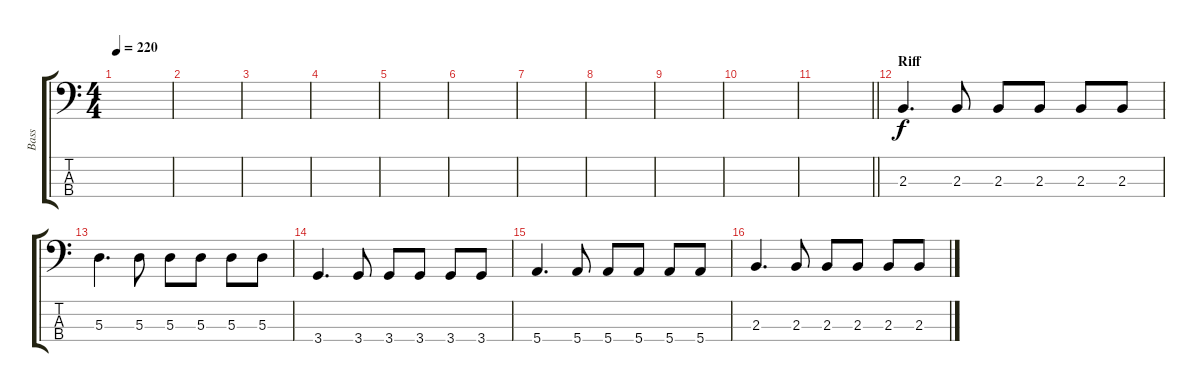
\track ("Bass" "Bass") {instrument electricbasspick}
\staff {score tabs}
\tuning (G2 D2 A1 E1) {hide}
\ts (4 4)
\tempo 220
\clef f4
\ks c
|
|
|
|
|
|
|
|
|
|
\barLineRight lightlight
|
\section ("" "Riff")
2.3.4{d} 2.3.8 2.3.8 2.3.8 2.3.8 2.3.8 |
5.3.4{d} 5.3.8 5.3.8 5.3.8 5.3.8 5.3.8 |
3.4.4{d} 3.4.8 3.4.8 3.4.8 3.4.8 3.4.8 |
5.4.4{d} 5.4.8 5.4.8 5.4.8 5.4.8 5.4.8 |
2.3.4{d} 2.3.8 2.3.8 2.3.8 2.3.8 2.3.8
